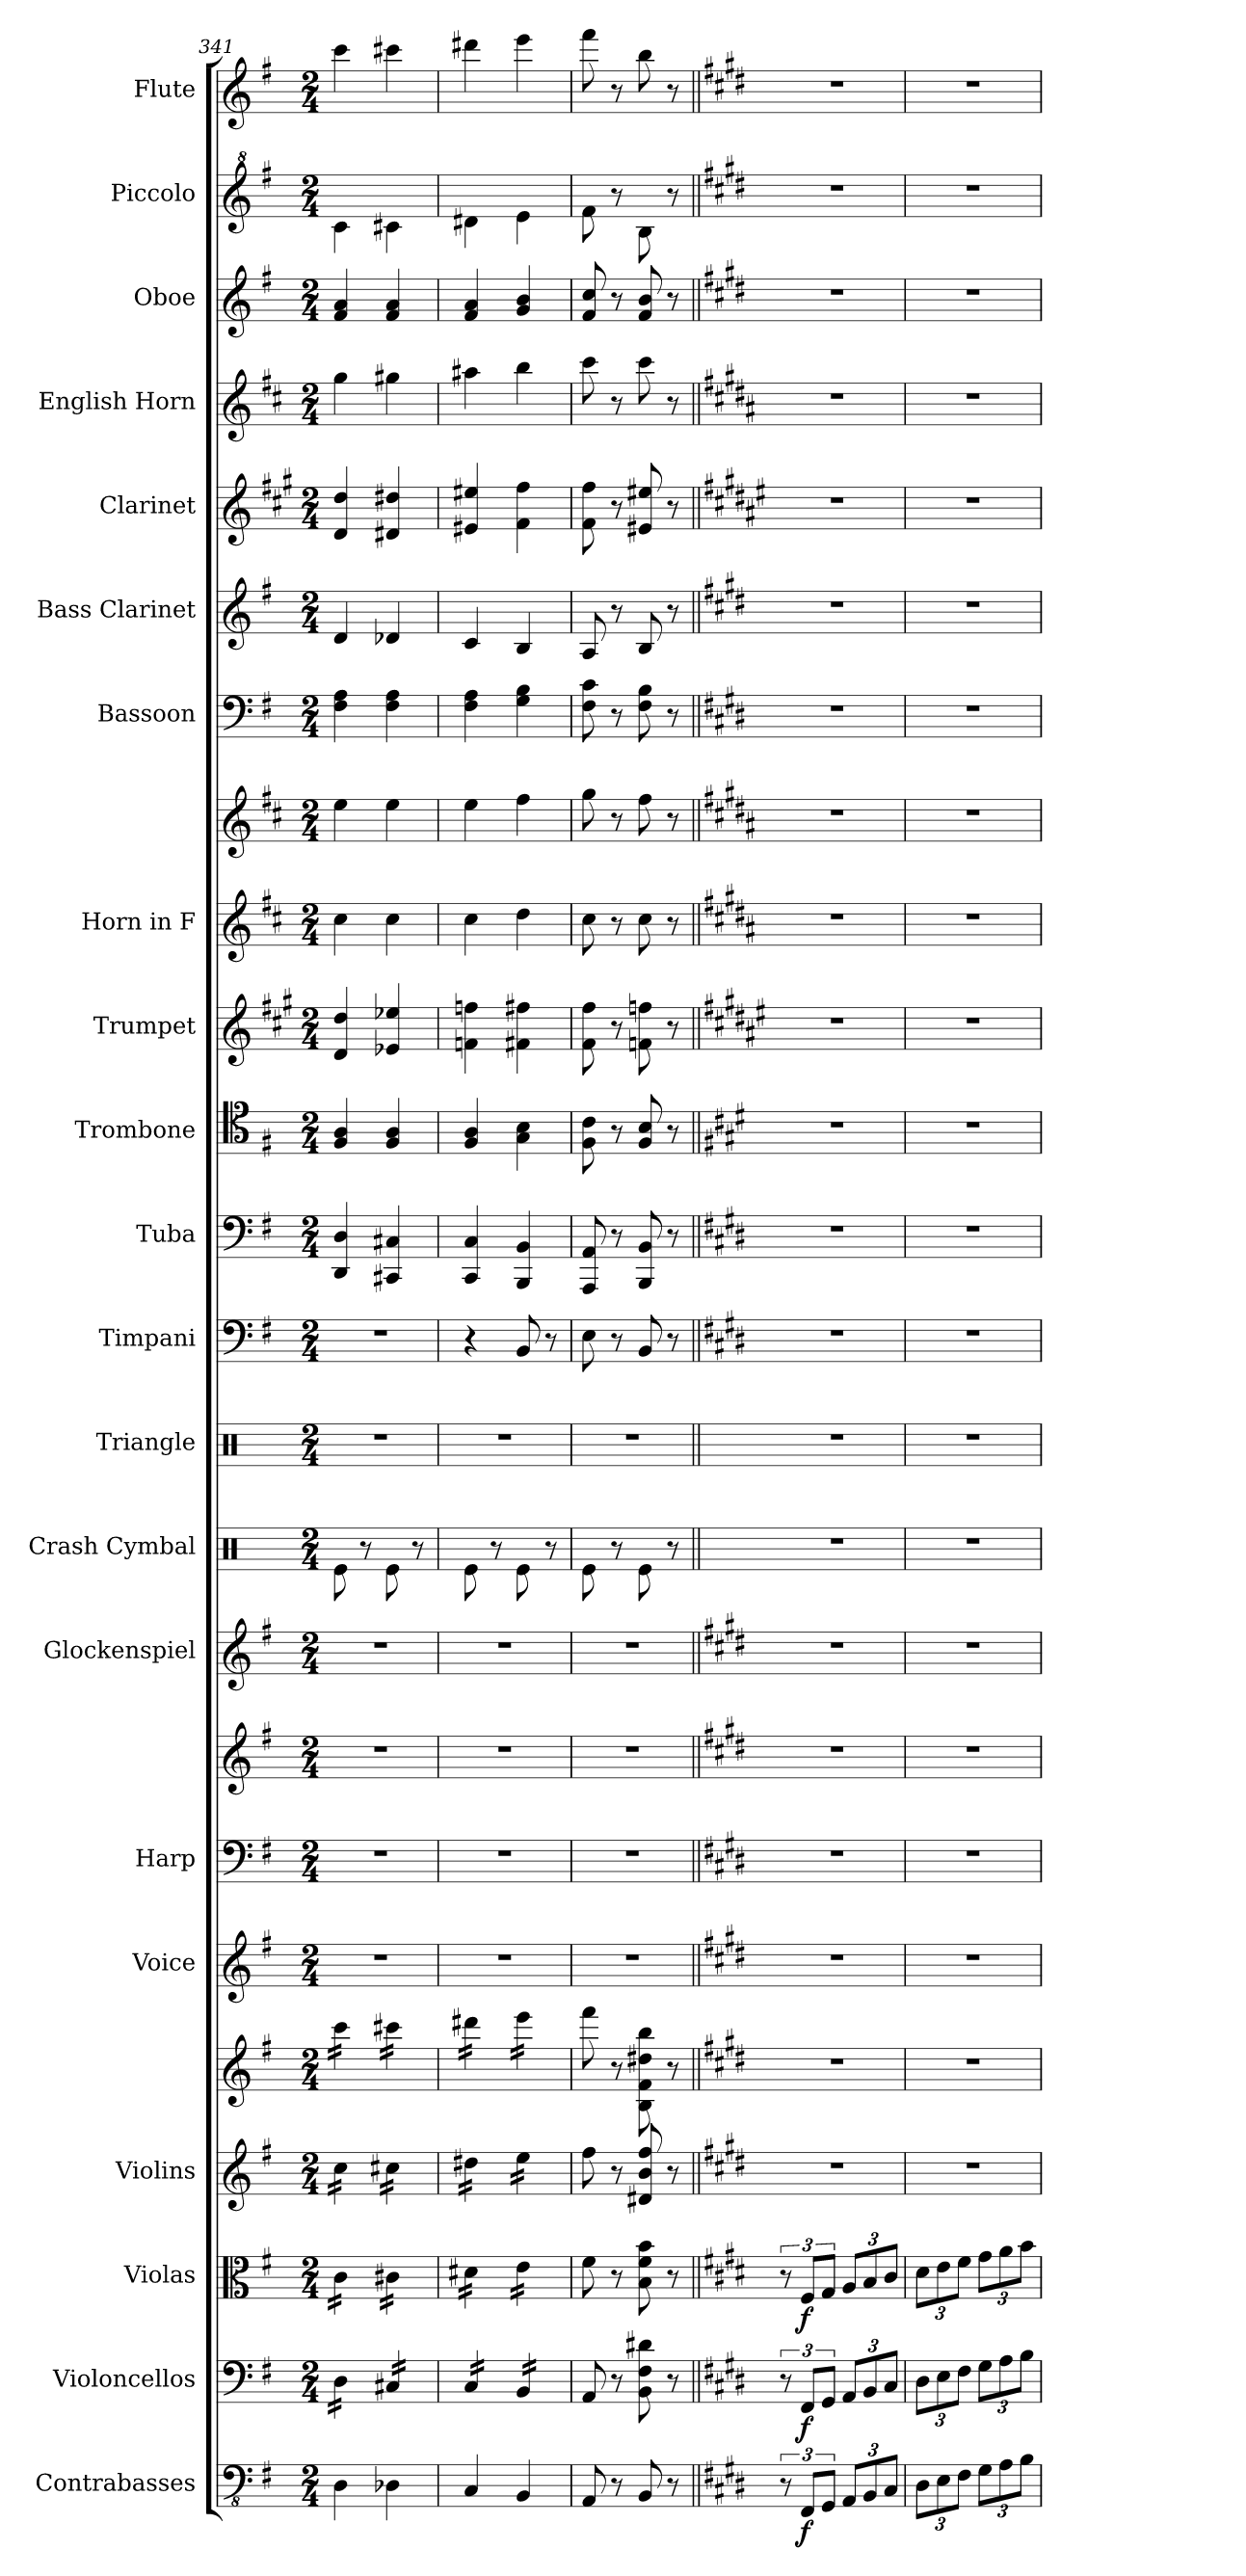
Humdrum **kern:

**kern	**dynam	**kern	**dynam	**kern	**dynam	**kern	**kern	**kern	**kern	**kern	**kern	**kern	**kern	**kern	**kern	**kern	**kern	**kern	**kern	**kern	**kern	**kern	**kern	**kern	**kern	**kern
*part21	*part21	*part20	*part20	*part19	*part19	*part18	*part18	*part17	*part16	*part16	*part15	*part14	*part13	*part12	*part11	*part10	*part9	*part8	*part8	*part7	*part6	*part5	*part4	*part3	*part2	*part1
*staff24	*staff24	*staff23	*staff23	*staff22	*staff22	*staff21	*staff20	*staff19	*staff18	*staff17	*staff16	*staff15	*staff14	*staff13	*staff12	*staff11	*staff10	*staff9	*staff8	*staff7	*staff6	*staff5	*staff4	*staff3	*staff2	*staff1
*I"Contrabasses	*	*I"Violoncellos	*	*I"Violas	*	*I"Violins	*	*I"Voice	*I"Harp	*	*I"Glockenspiel	*I"Crash Cymbal	*I"Triangle	*I"Timpani	*I"Tuba	*I"Trombone	*I"Trumpet	*I"Horn in F	*	*I"Bassoon	*I"Bass Clarinet	*I"Clarinet	*I"English Horn	*I"Oboe	*I"Piccolo	*I"Flute
*I'Cbs.	*	*I'Vcs.	*	*I'Vlas.	*	*I'Vlns.	*	*I'Vo.	*I'Hrp.	*	*I'Glk.	*I'Cr. Cym.	*I'Trgl.	*I'Timp.	*I'Tba.	*I'Tbn.	*I'Tpt.	*	*	*I'Bsn.	*I'B. Cl.	*I'Cl.	*I'E. Hn.	*I'Ob.	*I'Picc.	*I'Fl.
*clefFv4	*	*clefF4	*	*clefC3	*	*clefG2	*clefG2	*clefG2	*clefF4	*clefG2	*clefG2	*clefX	*clefX	*clefF4	*clefF4	*clefC4	*clefG2	*clefG2	*clefG2	*clefF4	*clefG2	*clefG2	*clefG2	*clefG2	*clefG^2	*clefG2
*	*	*	*	*	*	*	*	*	*	*	*ITrd-14c-24	*	*	*	*	*	*ITrd1c2	*ITrd4c7	*ITrd4c7	*	*ITrd8c14	*ITrd1c2	*ITrd4c7	*	*ITrd-7c-12	*
*k[f#]	*	*k[f#]	*	*k[f#]	*	*k[f#]	*k[f#]	*k[f#]	*k[f#]	*k[f#]	*k[f#]	*k[]	*k[]	*k[f#]	*k[f#]	*k[f#]	*k[f#]	*k[f#]	*k[f#]	*k[f#]	*k[f#]	*k[f#]	*k[f#]	*k[f#]	*k[f#]	*k[f#]
*M2/4	*	*M2/4	*	*M2/4	*	*M2/4	*M2/4	*M2/4	*M2/4	*M2/4	*M2/4	*M2/4	*M2/4	*M2/4	*M2/4	*M2/4	*M2/4	*M2/4	*M2/4	*M2/4	*M2/4	*M2/4	*M2/4	*M2/4	*M2/4	*M2/4
=341	=341	=341	=341	=341	=341	=341	=341	=341	=341	=341	=341	=341	=341	=341	=341	=341	=341	=341	=341	=341	=341	=341	=341	=341	=341	=341
*	*	*tremolo	*	*	*	*	*	*	*	*	*	*	*	*	*	*	*	*	*	*	*	*	*	*	*	*
*	*	*	*	*tremolo	*	*	*	*	*	*	*	*	*	*	*	*	*	*	*	*	*	*	*	*	*	*
*	*	*	*	*	*	*tremolo	*	*	*	*	*	*	*	*	*	*	*	*	*	*	*	*	*	*	*	*
*	*	*	*	*	*	*	*tremolo	*	*	*	*	*	*	*	*	*	*	*	*	*	*	*	*	*	*	*
4DD\	.	16D\LL	.	16c\LL	.	16cc\LL	16ccc\LL	2r	2r	2r	2r	8Re\	2r	2r	4DD/ 4D/	4F#/ 4A/	4c/ 4cc/	4f#\	4a\	4F#\ 4A\	4D/	4c/ 4cc/	4cc\	4f#/ 4a/	4ccc\	4ccc\
.	.	16D\	.	16c\	.	16cc\	16ccc\	.	.	.	.	.	.	.	.	.	.	.	.	.	.	.	.	.	.	.
.	.	16D\	.	16c\	.	16cc\	16ccc\	.	.	.	.	8r	.	.	.	.	.	.	.	.	.	.	.	.	.	.
.	.	16D\JJ	.	16c\JJ	.	16cc\JJ	16ccc\JJ	.	.	.	.	.	.	.	.	.	.	.	.	.	.	.	.	.	.	.
4DD-X\	.	16C#X/LL	.	16c#X\LL	.	16cc#X\LL	16ccc#X\LL	.	.	.	.	8Re\	.	.	4CC#X/ 4C#X/	4F#/ 4A/	4d-X/ 4dd-X/	4f#\	4a\	4F#\ 4A\	4D-X/	4c#X/ 4cc#X/	4cc#X\	4f#/ 4a/	4ccc#X\	4ccc#X\
.	.	16C#X/	.	16c#X\	.	16cc#X\	16ccc#X\	.	.	.	.	.	.	.	.	.	.	.	.	.	.	.	.	.	.	.
.	.	16C#X/	.	16c#X\	.	16cc#X\	16ccc#X\	.	.	.	.	8r	.	.	.	.	.	.	.	.	.	.	.	.	.	.
.	.	16C#X/JJ	.	16c#X\JJ	.	16cc#X\JJ	16ccc#X\JJ	.	.	.	.	.	.	.	.	.	.	.	.	.	.	.	.	.	.	.
=342	=342	=342	=342	=342	=342	=342	=342	=342	=342	=342	=342	=342	=342	=342	=342	=342	=342	=342	=342	=342	=342	=342	=342	=342	=342	=342
4CC/	.	16C/LL	.	16d#X\LL	.	16dd#X\LL	16ddd#X\LL	2r	2r	2r	2r	8Re\	2r	4r	4CC/ 4C/	4F#/ 4A/	4e-X\ 4ee-X\	4f#\	4a\	4F#\ 4A\	4C/	4d#X/ 4dd#X/	4dd#X\	4f#/ 4a/	4ddd#X\	4ddd#X\
.	.	16C/	.	16d#X\	.	16dd#X\	16ddd#X\	.	.	.	.	.	.	.	.	.	.	.	.	.	.	.	.	.	.	.
.	.	16C/	.	16d#X\	.	16dd#X\	16ddd#X\	.	.	.	.	8r	.	.	.	.	.	.	.	.	.	.	.	.	.	.
.	.	16C/JJ	.	16d#X\JJ	.	16dd#X\JJ	16ddd#X\JJ	.	.	.	.	.	.	.	.	.	.	.	.	.	.	.	.	.	.	.
4BBB/	.	16BB/LL	.	16e\LL	.	16ee\LL	16eee\LL	.	.	.	.	8Re\	.	8BB/	4BBB/ 4BB/	4G\ 4B\	4en\ 4een\	4g\	4b\	4G\ 4B\	4BB/	4e\ 4ee\	4ee\	4g/ 4b/	4eee\	4eee\
.	.	16BB/	.	16e\	.	16ee\	16eee\	.	.	.	.	.	.	.	.	.	.	.	.	.	.	.	.	.	.	.
.	.	16BB/	.	16e\	.	16ee\	16eee\	.	.	.	.	8r	.	8r	.	.	.	.	.	.	.	.	.	.	.	.
.	.	16BB/JJ	.	16e\JJ	.	16ee\JJ	16eee\JJ	.	.	.	.	.	.	.	.	.	.	.	.	.	.	.	.	.	.	.
*	*	*	*	*	*	*	*Xtremolo	*	*	*	*	*	*	*	*	*	*	*	*	*	*	*	*	*	*	*
*	*	*	*	*	*	*Xtremolo	*	*	*	*	*	*	*	*	*	*	*	*	*	*	*	*	*	*	*	*
*	*	*	*	*Xtremolo	*	*	*	*	*	*	*	*	*	*	*	*	*	*	*	*	*	*	*	*	*	*
*	*	*Xtremolo	*	*	*	*	*	*	*	*	*	*	*	*	*	*	*	*	*	*	*	*	*	*	*	*
!!LO:PB:g=z
=343	=343	=343	=343	=343	=343	=343	=343	=343	=343	=343	=343	=343	=343	=343	=343	=343	=343	=343	=343	=343	=343	=343	=343	=343	=343	=343
8AAA/	.	8AA/	.	8f#\	.	8ff#\	8fff#\	2r	2r	2r	2r	8Re\	2r	8E\	8AAA/ 8AA/	8F#\ 8c\	8e\ 8ee\	8f#\	8cc\	8F#\ 8c\	8AA/	8e\ 8ee\	8ff#\	8f#/ 8cc/	8fff#\	8fff#\
8r	.	8r	.	8r	.	8r	8r	.	.	.	.	8r	.	8r	8r	8r	8r	8r	8r	8r	8r	8r	8r	8r	8r	8r
8BBB/	.	8BB\ 8F#\ 8d#X\	.	8B\ 8f#\ 8b\	.	8d#X/ 8b/ 8ff#/	8B\ 8f#\ 8dd#X\ 8bb\	.	.	.	.	8Re\	.	8BB/	8BBB/ 8BB/	8F#/ 8B/	8e-X\ 8ee-X\	8f#\	8b\	8F#\ 8B\	8BB/	8d#X/ 8dd#X/	8ff#\	8f#/ 8b/	8bb\	8bb\
8r	.	8r	.	8r	.	8r	8r	.	.	.	.	8r	.	8r	8r	8r	8r	8r	8r	8r	8r	8r	8r	8r	8r	8r
=344||	=344||	=344||	=344||	=344||	=344||	=344||	=344||	=344||	=344||	=344||	=344||	=344||	=344||	=344||	=344||	=344||	=344||	=344||	=344||	=344||	=344||	=344||	=344||	=344||	=344||	=344||
*k[f#c#g#d#]	*	*k[f#c#g#d#]	*	*k[f#c#g#d#]	*	*k[f#c#g#d#]	*k[f#c#g#d#]	*k[f#c#g#d#]	*k[f#c#g#d#]	*k[f#c#g#d#]	*k[f#c#g#d#]	*	*	*k[f#c#g#d#]	*k[f#c#g#d#]	*k[f#c#g#d#]	*k[f#c#g#d#]	*k[f#c#g#d#]	*k[f#c#g#d#]	*k[f#c#g#d#]	*k[f#c#g#d#]	*k[f#c#g#d#]	*k[f#c#g#d#]	*k[f#c#g#d#]	*k[f#c#g#d#]	*k[f#c#g#d#]
*	*	*	*	*	*	*	*	*	*	*	*	*	*	*	*	*	*	*	*	*	*	*	*	*	*	*MM120
12r	.	12r	.	12r	.	2r	2r	2r	2r	2r	2r	2r	2r	2r	2r	2r	2r	2r	2r	2r	2r	2r	2r	2r	2r	2r
!	!LO:DY:b	!	!LO:DY:b	!	!LO:DY:b	!	!	!	!	!	!	!	!	!	!	!	!	!	!	!	!	!	!	!	!	!
12FFF#/L	f	12FF#/L	f	12F#/L	f	.	.	.	.	.	.	.	.	.	.	.	.	.	.	.	.	.	.	.	.	.
12GGG#/J	.	12GG#/J	.	12G#/J	.	.	.	.	.	.	.	.	.	.	.	.	.	.	.	.	.	.	.	.	.	.
*Xbrackettup	*	*Xbrackettup	*	*Xbrackettup	*	*	*	*	*	*	*	*	*	*	*	*	*	*	*	*	*	*	*	*	*	*
12AAA/L	.	12AA/L	.	12A/L	.	.	.	.	.	.	.	.	.	.	.	.	.	.	.	.	.	.	.	.	.	.
12BBB/	.	12BB/	.	12B/	.	.	.	.	.	.	.	.	.	.	.	.	.	.	.	.	.	.	.	.	.	.
12CC#/J	.	12C#/J	.	12c#/J	.	.	.	.	.	.	.	.	.	.	.	.	.	.	.	.	.	.	.	.	.	.
=345	=345	=345	=345	=345	=345	=345	=345	=345	=345	=345	=345	=345	=345	=345	=345	=345	=345	=345	=345	=345	=345	=345	=345	=345	=345	=345
12DD#\L	.	12D#\L	.	12d#\L	.	2r	2r	2r	2r	2r	2r	2r	2r	2r	2r	2r	2r	2r	2r	2r	2r	2r	2r	2r	2r	2r
12EE\	.	12E\	.	12e\	.	.	.	.	.	.	.	.	.	.	.	.	.	.	.	.	.	.	.	.	.	.
12FF#\J	.	12F#\J	.	12f#\J	.	.	.	.	.	.	.	.	.	.	.	.	.	.	.	.	.	.	.	.	.	.
12GG#\L	.	12G#\L	.	12g#\L	.	.	.	.	.	.	.	.	.	.	.	.	.	.	.	.	.	.	.	.	.	.
12AA\	.	12A\	.	12a\	.	.	.	.	.	.	.	.	.	.	.	.	.	.	.	.	.	.	.	.	.	.
12BB\J	.	12B\J	.	12b\J	.	.	.	.	.	.	.	.	.	.	.	.	.	.	.	.	.	.	.	.	.	.
=	=	=	=	=	=	=	=	=	=	=	=	=	=	=	=	=	=	=	=	=	=	=	=	=	=	=
*-	*-	*-	*-	*-	*-	*-	*-	*-	*-	*-	*-	*-	*-	*-	*-	*-	*-	*-	*-	*-	*-	*-	*-	*-	*-	*-
